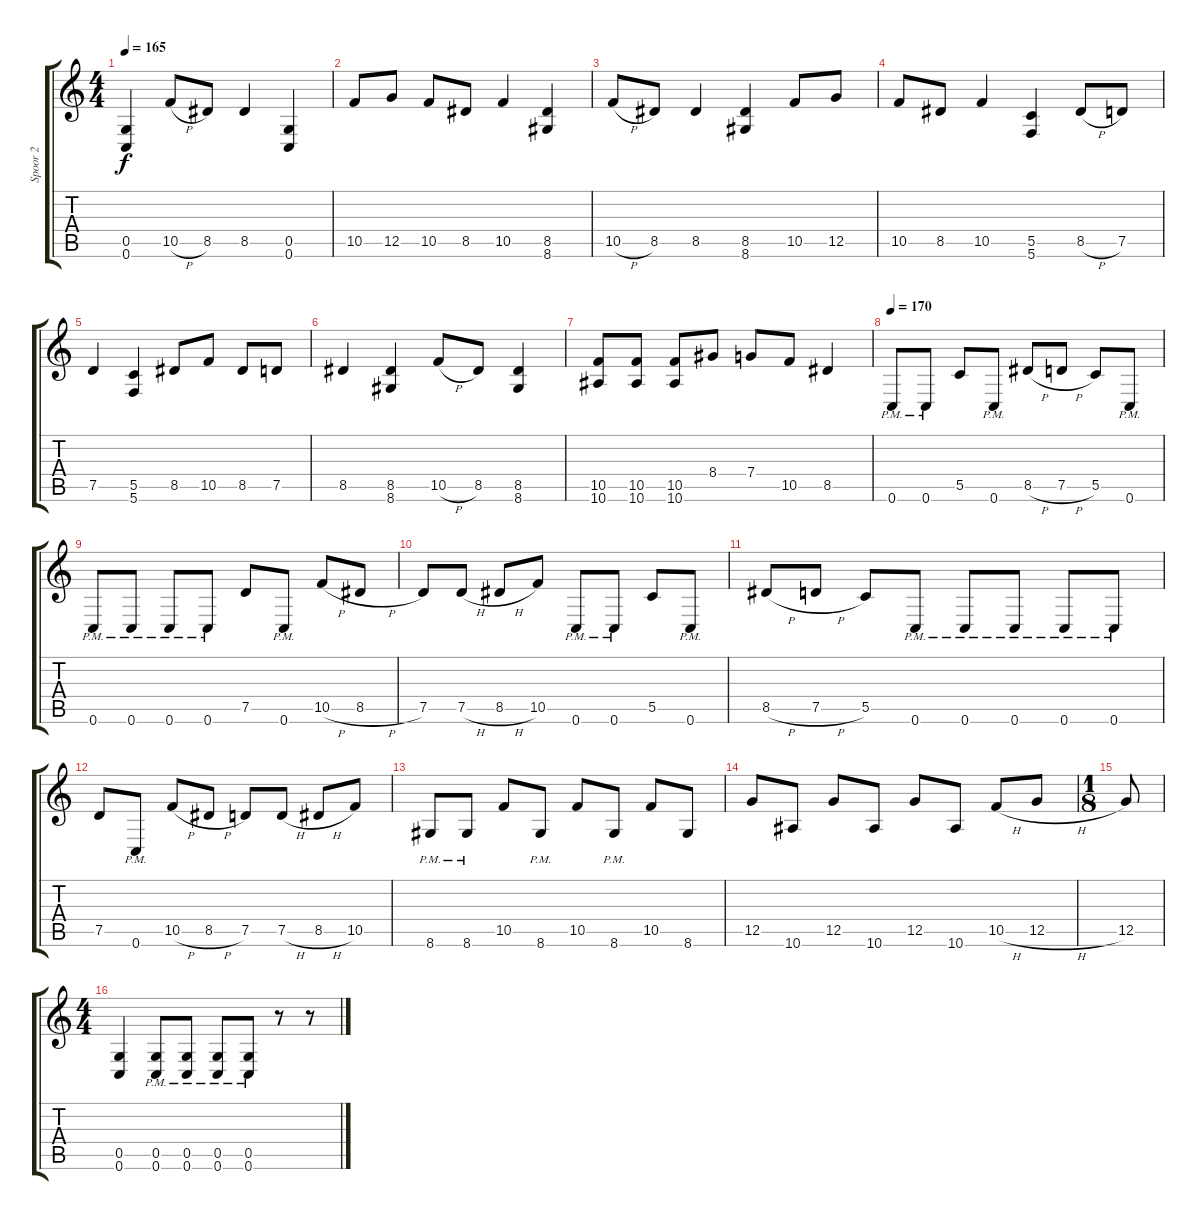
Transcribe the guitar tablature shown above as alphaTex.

\track ("Spoor 2" "Spoor 2") {instrument distortionguitar}
\staff {score tabs}
\tuning (D4 A3 F3 C3 G2 C2) {hide}
\ts (4 4)
\tempo 165
\clef g2
\ks c
(0.5 0.6).4{dy f instrument distortionguitar} 10.5{h}.8 8.5.8 8.5.4 (0.5 0.6).4 |
10.5.8 12.5.8 10.5.8 8.5.8 10.5.4 (8.5 8.6).4 |
10.5{h}.8 8.5.8 8.5.4 (8.5 8.6).4 10.5.8 12.5.8 |
10.5.8 8.5.8 10.5.4 (5.5 5.6).4 8.5{h}.8 7.5.8 |
7.5.4 (5.5 5.6).4 8.5.8 10.5.8 8.5.8 7.5.8 |
8.5.4 (8.5 8.6).4 10.5{h}.8 8.5.8 (8.5 8.6).4 |
(10.5 10.6).8 (10.5 10.6).8 (10.5 10.6).8 8.4.8 7.4.8 10.5.8 8.5.4 |
\tempo 180
\tempo 170
0.6{pm}.8 0.6{pm}.8 5.5.8 0.6{pm}.8 8.5{h}.8 7.5{h}.8 5.5.8 0.6{pm}.8 |
0.6{pm}.8 0.6{pm}.8 0.6{pm}.8 0.6{pm}.8 7.5.8 0.6{pm}.8 10.5{h}.8 8.5{h}.8 |
7.5.8 7.5{h}.8 8.5{h}.8 10.5.8 0.6{pm}.8 0.6{pm}.8 5.5.8 0.6{pm}.8 |
8.5{h}.8 7.5{h}.8 5.5.8 0.6{pm}.8 0.6{pm}.8 0.6{pm}.8 0.6{pm}.8 0.6{pm}.8 |
7.5.8 0.6{pm}.8 10.5{h}.8 8.5{h}.8 7.5.8 7.5{h}.8 8.5{h}.8 10.5.8 |
8.6{pm}.8 8.6{pm}.8 10.5.8 8.6{pm}.8 10.5.8 8.6{pm}.8 10.5.8 8.6.8 |
12.5.8 10.6.8 12.5.8 10.6.8 12.5.8 10.6.8 10.5{h}.8 12.5{h}.8 |
\ts (1 8)
12.5.8 |
\ts (4 4)
(0.5 0.6).4 (0.5{pm} 0.6{pm}).8 (0.5{pm} 0.6{pm}).8 (0.5{pm} 0.6{pm}).8 (0.5{pm} 0.6{pm}).8 r.8 r.8
